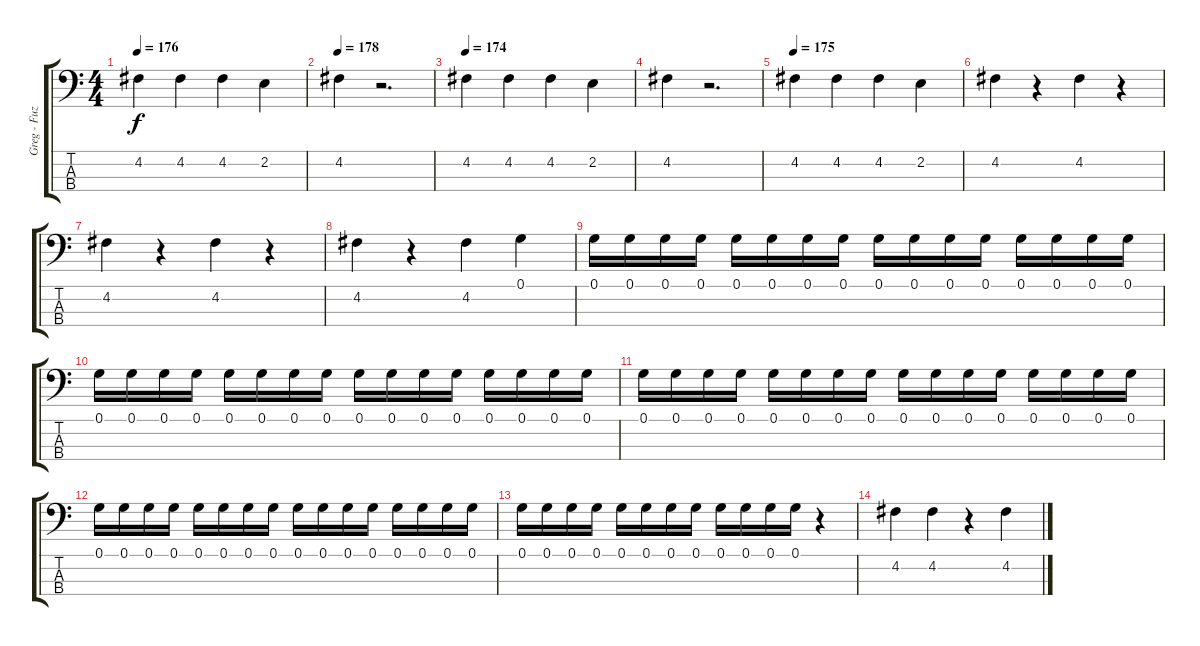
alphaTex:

\track ("Greg - Fuzz Bass" "Greg - Fuz") {instrument distortionguitar}
\staff {score tabs}
\tuning (G2 D2 A1 E1) {hide}
\ts (4 4)
\tempo 176
\clef f4
\ks c
4.2.4{dy f} 4.2.4 4.2.4 2.2.4 |
\tempo 178
4.2.4 r.2{d} |
\tempo 174
4.2.4 4.2.4 4.2.4 2.2.4 |
4.2.4 r.2{d} |
\tempo 175
4.2.4 4.2.4 4.2.4 2.2.4 |
4.2.4 r.4 4.2.4 r.4 |
4.2.4 r.4 4.2.4 r.4 |
4.2.4 r.4 4.2.4 0.1.4 |
0.1.16 0.1.16 0.1.16 0.1.16 0.1.16 0.1.16 0.1.16 0.1.16 0.1.16 0.1.16 0.1.16 0.1.16 0.1.16 0.1.16 0.1.16 0.1.16 |
0.1.16 0.1.16 0.1.16 0.1.16 0.1.16 0.1.16 0.1.16 0.1.16 0.1.16 0.1.16 0.1.16 0.1.16 0.1.16 0.1.16 0.1.16 0.1.16 |
0.1.16 0.1.16 0.1.16 0.1.16 0.1.16 0.1.16 0.1.16 0.1.16 0.1.16 0.1.16 0.1.16 0.1.16 0.1.16 0.1.16 0.1.16 0.1.16 |
0.1.16 0.1.16 0.1.16 0.1.16 0.1.16 0.1.16 0.1.16 0.1.16 0.1.16 0.1.16 0.1.16 0.1.16 0.1.16 0.1.16 0.1.16 0.1.16 |
0.1.16 0.1.16 0.1.16 0.1.16 0.1.16 0.1.16 0.1.16 0.1.16 0.1.16 0.1.16 0.1.16 0.1.16 r.4 |
4.2.4 4.2.4 r.4 4.2.4
